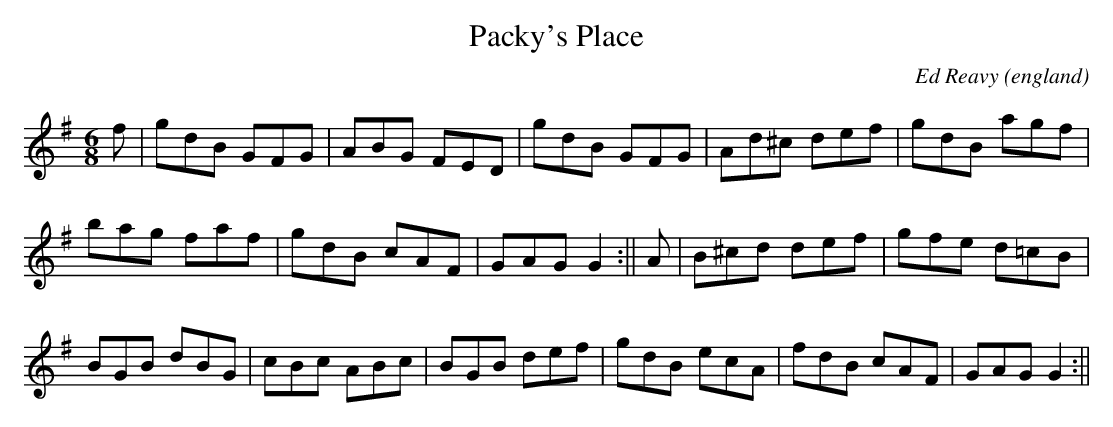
X:1
T:Packy's Place
O:england
C:Ed Reavy
M:6/8
L:1/8
K:G
f|gdB GFG|ABG FED|gdB GFG|Ad^c def|gdB agf|
bag faf|gdB cAF|GAG G2:||A|B^cd def|gfe d=cB|
BGB dBG|cBc ABc|BGB def|gdB ecA|fdB cAF|GAG G2:||
